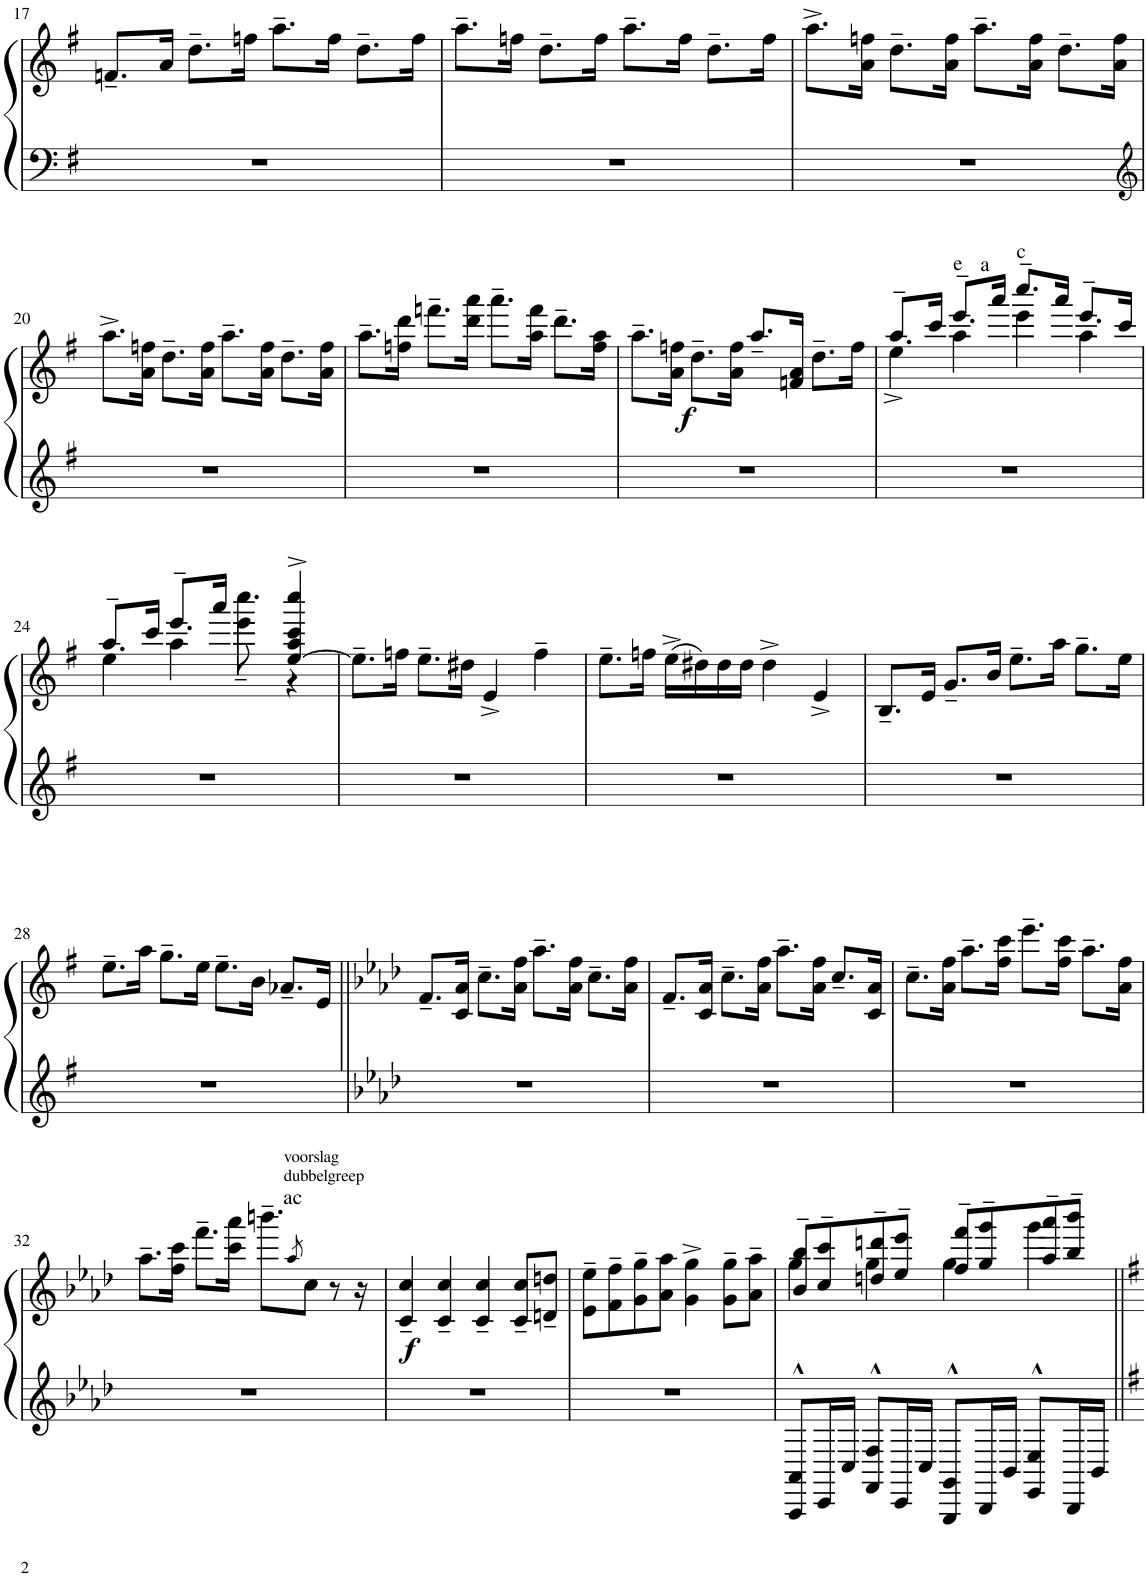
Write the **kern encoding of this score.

**kern	**kern	**dynam
*part1	*part1	*part1
*staff2	*staff1	*staff1/2
*I"Piano	*	*
*I'Pno.	*	*
!!LO:PB:g=z
*clefF4	*clefG2	*
*k[f#]	*k[f#]	*
*M4/4	*M4/4	*
=17	=17	=17
1r	8.fn~/L	.
.	16a/Jk	.
.	8.dd~\L	.
.	16ffn\Jk	.
.	8.aa~\L	.
.	16ff\Jk	.
.	8.dd~\L	.
.	16ff\Jk	.
=18	=18	=18
1r	8.aa~\L	.
.	16ffn\Jk	.
.	8.dd~\L	.
.	16ff\Jk	.
.	8.aa~\L	.
.	16ff\Jk	.
.	8.dd~\L	.
.	16ff\Jk	.
=19	=19	=19
1r	8.aa^\L	.
.	16a\ 16ffn\Jk	.
.	8.dd~\L	.
.	16a\ 16ff\Jk	.
.	8.aa~\L	.
.	16a\ 16ff\Jk	.
.	8.dd~\L	.
.	16a\ 16ff\Jk	.
!!LO:LB:g=z
=20	=20	=20
*clefG2	*	*
1r	8.aa^\L	.
.	16a\ 16ffn\Jk	.
.	8.dd~\L	.
.	16a\ 16ff\Jk	.
.	8.aa~\L	.
.	16a\ 16ff\Jk	.
.	8.dd~\L	.
.	16a\ 16ff\Jk	.
=21	=21	=21
1r	8.aa~\L	.
.	16ffn\ 16ddd\Jk	.
.	8.fffn~\L	.
.	16ddd\ 16aaa\Jk	.
.	8.aaa~\L	.
.	16aa\ 16fff\Jk	.
.	8.ddd~\L	.
.	16ff\ 16aa\Jk	.
=22	=22	=22
1r	8.aa~\L	.
.	16a\ 16ffn\Jk	.
!	!	!LO:DY:b
.	8.dd~\L	f
.	16a\ 16ff\Jk	.
.	8.aa~/L	.
.	16fn/ 16a/Jk	.
.	8.dd~\L	.
.	16ff\Jk	.
=23	=23	=23
*	*^	*
1r	4ee^\	8.aa~/L	.
.	.	16ccc/Jk	.
!	!LO:TX:a:t=e	!	!
.	4aa\	8.eee~/L	.
!	!	!LO:TX:a:t=a	!
.	.	16aaa/Jk	.
!	!LO:TX:a:t=c	!	!
.	4eee\	8.cccc~/L	.
.	.	16aaa/Jk	.
.	4aa\	8.eee~/L	.
.	.	16ccc/Jk	.
!!LO:LB:g=z	!!
=24	=24	=24	=24
1r	4ee\	8.aa~/L	.
.	.	16ccc/Jk	.
.	4aa\	8.eee~/L	.
.	.	16aaa/Jk	.
.	4eee\	8.cccc~\	.
.	.	16ryy	.
.	[4ee/^ 4aa/^ 4ccc/^ 4cccc/^	4r	.
*	*v	*v	*
=25	=25	=25
1r	8.ee~\L]	.
.	16ffn\Jk	.
.	8.ee~\L	.
.	16dd#X\Jk	.
.	4e^/	.
.	4ff~\	.
=26	=26	=26
1r	8.ee~\L	.
.	16ffn\Jk	.
.	(16ee^\LL	.
.	16dd#X\)	.
.	16dd#\	.
.	16dd#\JJ	.
.	4dd#^\	.
.	4e^/	.
=27	=27	=27
1r	8.B~/L	.
.	16e/Jk	.
.	8.g~/L	.
.	16b/Jk	.
.	8.ee~\L	.
.	16aa\Jk	.
.	8.gg~\L	.
.	16ee\Jk	.
!!LO:LB:g=z
=28	=28	=28
1r	8.ee~\L	.
.	16aa\Jk	.
.	8.gg~\L	.
.	16ee\Jk	.
.	8.ee~\L	.
.	16b\Jk	.
.	8.a-X~/L	.
.	16e/Jk	.
=29||	=29||	=29||
*k[b-e-a-d-]	*k[b-e-a-d-]	*
1r	8.f~/L	.
.	16c/ 16a-/Jk	.
.	8.cc~\L	.
.	16a-\ 16ff\Jk	.
.	8.aa-~\L	.
.	16a-\ 16ff\Jk	.
.	8.cc~\L	.
.	16a-\ 16ff\Jk	.
=30	=30	=30
1r	8.f~/L	.
.	16c/ 16a-/Jk	.
.	8.cc~\L	.
.	16a-\ 16ff\Jk	.
.	8.aa-~\L	.
.	16a-\ 16ff\Jk	.
.	8.cc~/L	.
.	16c/ 16a-/Jk	.
=31	=31	=31
1r	8.cc~\L	.
.	16a-\ 16ff\Jk	.
.	8.aa-~\L	.
.	16ff\ 16ccc\Jk	.
.	8.eee-~\L	.
.	16ff\ 16ccc\Jk	.
.	8.aa-~\L	.
.	16a-\ 16ff\Jk	.
!!LO:LB:g=z
=32	=32	=32
1r	8.aa-~\L	.
.	16ff\ 16ccc\Jk	.
.	8.fff~\L	.
.	16ccc\ 16aaa-\Jk	.
.	8.bbbn~\L	.
.	8qaa-/	.
!	!LO:TX:a:t=voorslag	!
!	!LO:TX:a:t=dubbelgreep	!
!	!LO:TX:a:t=ac	!
.	8cc\J	.
.	8r	.
.	16r	.
=33	=33	=33
!	!	!LO:DY:b
1r	4c/~ 4cc/~	f
.	4c/~ 4cc/~	.
.	4c/~ 4cc/~	.
.	8c/~ 8cc/~L	.
.	8dn/~ 8ddn/~J	.
=34	=34	=34
1r	8e-\~ 8ee-\~L	.
.	8f\~ 8ff\~	.
.	8g\~ 8gg\~	.
.	8a-\ 8aa-\J	.
.	4g\^ 4gg\^	.
.	8g\~ 8gg\~L	.
.	8a-\~ 8aa-\~J	.
=35	=35	=35
*	*^	*
8AAA-/^^ 8AA-/^^L	8b-/~ 8bb-/~L	4gg\	.
16CC/L	8cc/~ 8ccc/~	.	.
16C/JJ	.	.	.
8FF/^^ 8F/^^L	8ddn/~ 8dddn/~	4gg\	.
16CC/L	8ee-/~ 8eee-/~J	.	.
16C/JJ	.	.	.
8GGG/^^ 8GG/^^L	8ff/~ 8fff/~L	4gg\	.
16BBB-/L	8gg/~ 8ggg/~	.	.
16BB-/JJ	.	.	.
8EE-/^^ 8E-/^^L	8aa-/~ 8aaa-/~	4ggg\	.
16BBB-/L	8bb-/~ 8bbb-/~J	.	.
16BB-/JJ	.	.	.
*	*v	*v	*
=||	=||	=||
*-	*-	*-
